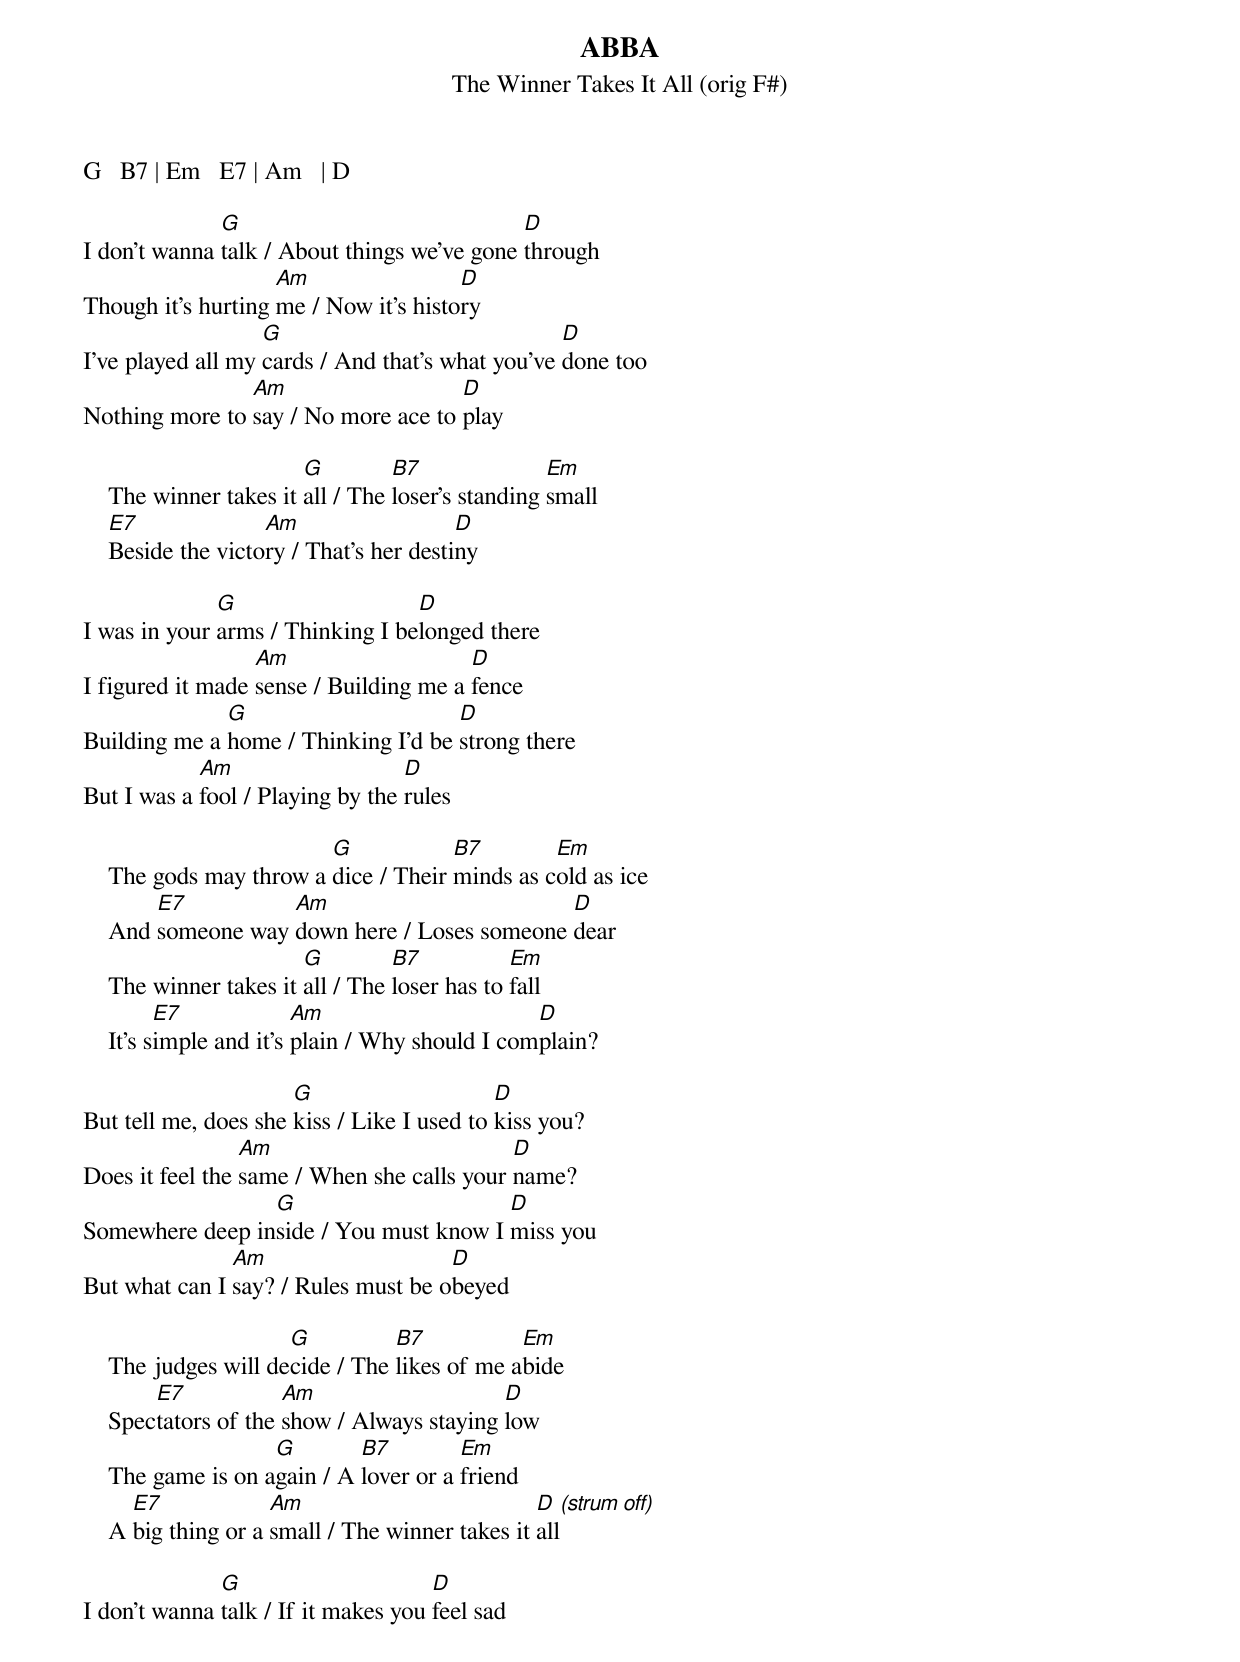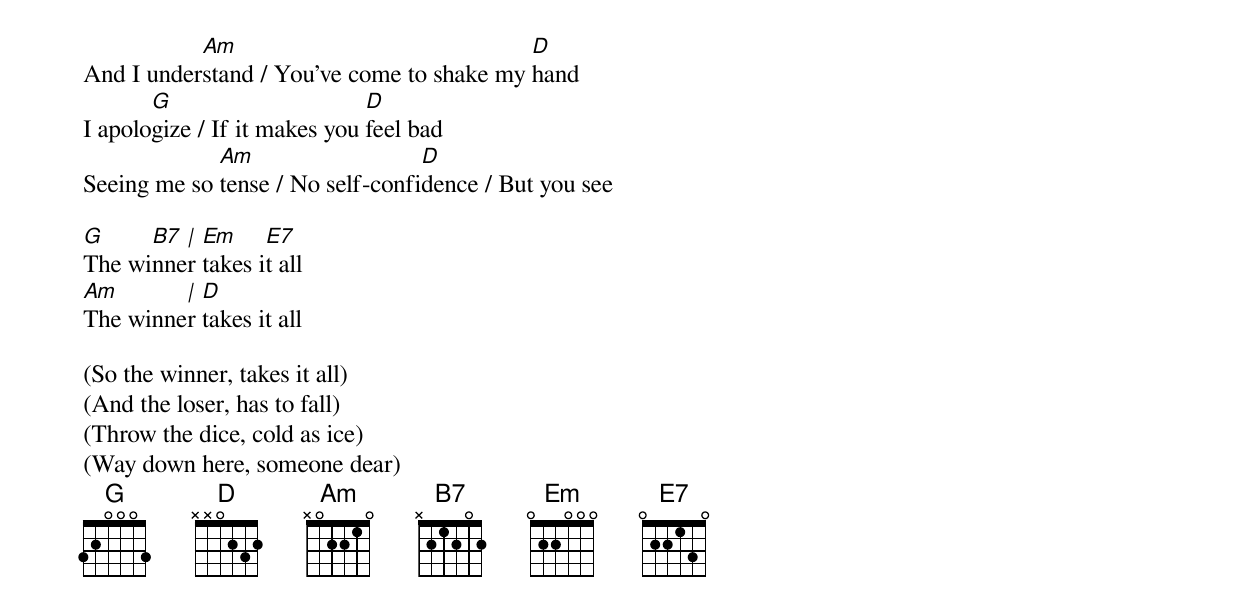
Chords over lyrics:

ABBA
The Winner Takes It All (orig F#)

G   B7 | Em   E7 | Am   | D

              G                              D
I don't wanna talk / About things we've gone through
                    Am                 D
Though it's hurting me / Now it's history
                   G                              D
I've played all my cards / And that's what you've done too
                Am                   D
Nothing more to say / No more ace to play

                        G         B7               Em
    The winner takes it all / The loser's standing small
    E7              Am                   D
    Beside the victory / That's her destiny

              G                   D
I was in your arms / Thinking I belonged there
                  Am                    D
I figured it made sense / Building me a fence
              G                      D
Building me a home / Thinking I'd be strong there
            Am                    D
But I was a fool / Playing by the rules

                         G            B7        Em
    The gods may throw a dice / Their minds as cold as ice
        E7          Am                        D
    And someone way down here / Loses someone dear
                        G         B7           Em
    The winner takes it all / The loser has to fall
          E7             Am                      D
    It's simple and it's plain / Why should I complain?

                      G                     D
But tell me, does she kiss / Like I used to kiss you?
                 Am                         D
Does it feel the same / When she calls your name?
                 G                      D
Somewhere deep inside / You must know I miss you
               Am                    D
But what can I say? / Rules must be obeyed

                      G          B7           Em
    The judges will decide / The likes of me abide
        E7            Am                    D
    Spectators of the show / Always staying low
                    G        B7         Em
    The game is on again / A lover or a friend
      E7             Am                          D    (strum off)
    A big thing or a small / The winner takes it all

              G                      D
I don't wanna talk / If it makes you feel sad
           Am                              D
And I understand / You've come to shake my hand
       G                      D
I apologize / If it makes you feel bad
             Am                   D
Seeing me so tense / No self-confidence / But you see

G     B7 | Em     E7
The winner takes it all
Am       | D
The winner takes it all

(So the winner, takes it all)
(And the loser, has to fall)
(Throw the dice, cold as ice)
(Way down here, someone dear)
